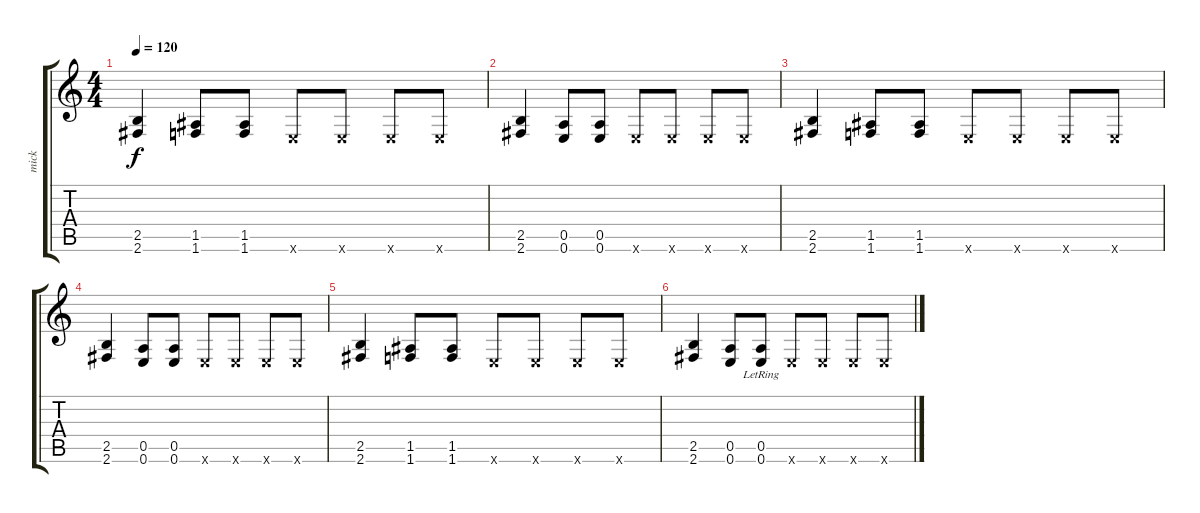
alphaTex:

\track ("mick" "mick") {instrument distortionguitar}
\staff {score tabs}
\tuning (E4 B3 G3 D3 A2 E2) {hide}
\ts (4 4)
\tempo 120
\clef g2
\ks c
(2.5 2.6).4{dy f} (1.5 1.6).8 (1.5 1.6).8 0.6{x}.8 0.6{x}.8 0.6{x}.8 0.6{x}.8 |
(2.5 2.6).4 (0.5 0.6).8 (0.5 0.6).8 0.6{x}.8 0.6{x}.8 0.6{x}.8 0.6{x}.8 |
(2.5 2.6).4 (1.5 1.6).8 (1.5 1.6).8 0.6{x}.8 0.6{x}.8 0.6{x}.8 0.6{x}.8 |
(2.5 2.6).4 (0.5 0.6).8 (0.5 0.6).8 0.6{x}.8 0.6{x}.8 0.6{x}.8 0.6{x}.8 |
(2.5 2.6).4 (1.5 1.6).8 (1.5 1.6).8 0.6{x}.8 0.6{x}.8 0.6{x}.8 0.6{x}.8 |
(2.5 2.6).4 (0.5 0.6).8 (0.5{lr} 0.6{lr}).8 0.6{x}.8 0.6{x}.8 0.6{x}.8 0.6{x}.8
